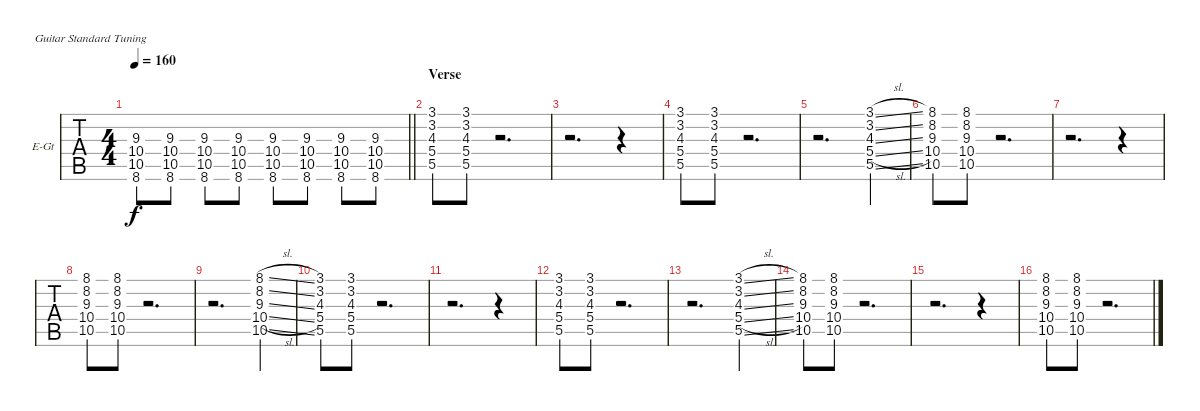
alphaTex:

\bracketExtendMode groupsimilarinstruments
\firstSystemTrackNameOrientation horizontal
\otherSystemsTrackNameOrientation horizontal
\track ("Albert" "E-Gt") {instrument overdrivenguitar}
\staff {tabs}
\tuning (E4 B3 G3 D3 A2 E2)
\ts (4 4)
\tempo 160
\clef g2
\barLineRight lightlight
\ks c
(9.3 10.4 10.5 8.6).8{dy f} (9.3 10.4 10.5 8.6).8 (9.3 10.4 10.5 8.6).8 (9.3 10.4 10.5 8.6).8 (9.3 10.4 10.5 8.6).8 (9.3 10.4 10.5 8.6).8 (9.3 10.4 10.5 8.6).8 (9.3 10.4 10.5 8.6).8 |
\section ("" "Verse")
(3.1 3.2 4.3 5.4 5.5).8 (3.1 3.2 4.3 5.4 5.5).8 r.2{d} |
r.2{d} r.4 |
(3.1 3.2 4.3 5.4 5.5).8 (3.1 3.2 4.3 5.4 5.5).8 r.2{d} |
r.2{d} (3.1{sl} 3.2{sl} 4.3{sl} 5.4{sl} 5.5{sl}).4 |
(8.1 8.2 9.3 10.4 10.5).8 (8.1 8.2 9.3 10.4 10.5).8 r.2{d} |
r.2{d} r.4 |
(8.1 8.2 9.3 10.4 10.5).8 (8.1 8.2 9.3 10.4 10.5).8 r.2{d} |
r.2{d} (8.1{sl} 8.2{sl} 9.3{sl} 10.4{sl} 10.5{sl}).4 |
(3.1 3.2 4.3 5.4 5.5).8 (3.1 3.2 4.3 5.4 5.5).8 r.2{d} |
r.2{d} r.4 |
(3.1 3.2 4.3 5.4 5.5).8 (3.1 3.2 4.3 5.4 5.5).8 r.2{d} |
r.2{d} (3.1{sl} 3.2{sl} 4.3{sl} 5.4{sl} 5.5{sl}).4 |
(8.1 8.2 9.3 10.4 10.5).8 (8.1 8.2 9.3 10.4 10.5).8 r.2{d} |
r.2{d} r.4 |
(8.1 8.2 9.3 10.4 10.5).8 (8.1 8.2 9.3 10.4 10.5).8 r.2{d}
